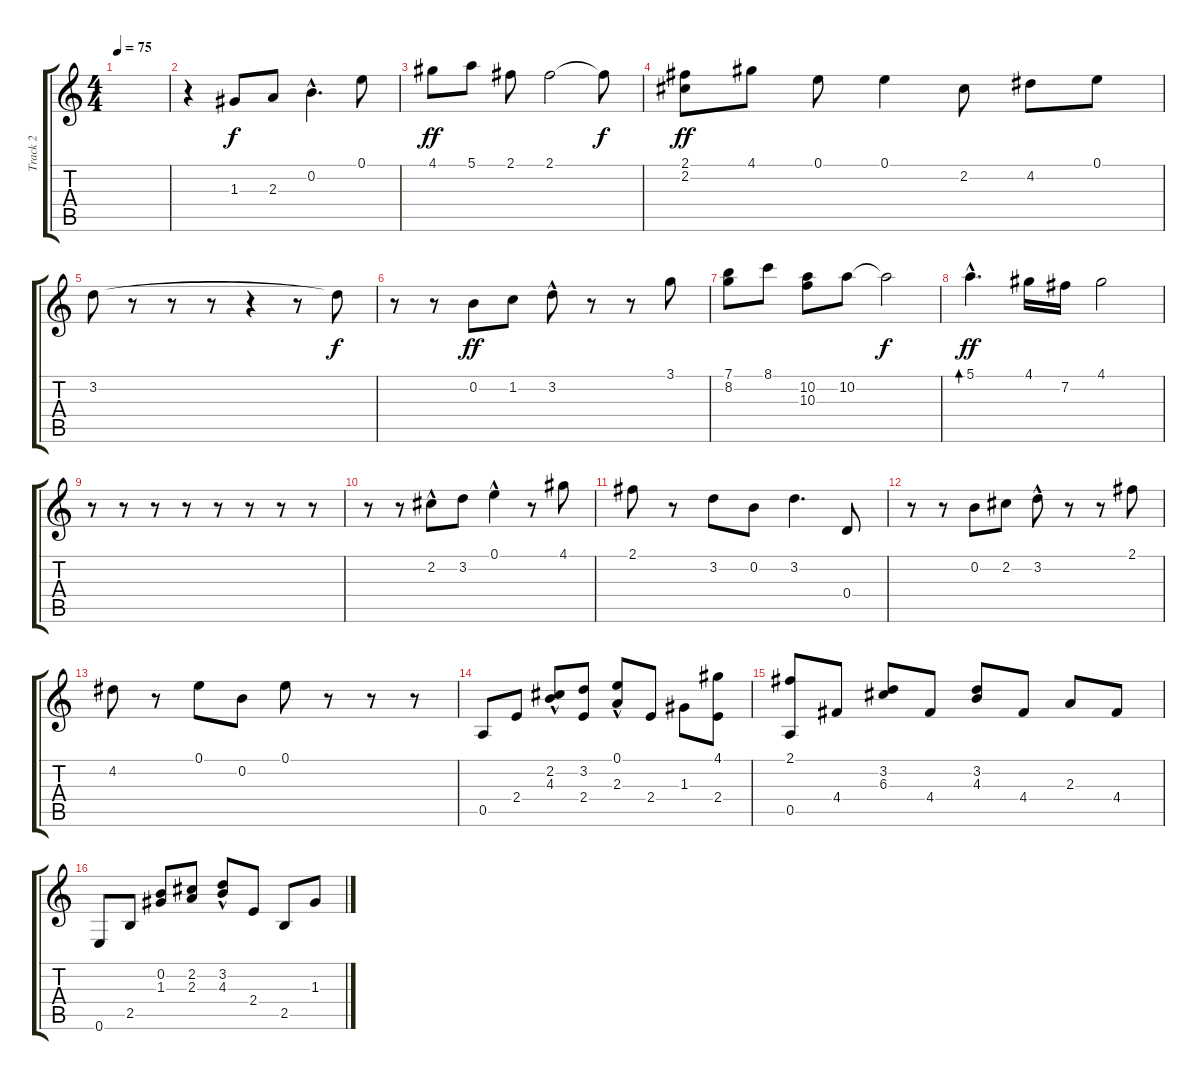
\track ("Track 2" "Track 2") {instrument acousticguitarsteel}
\staff {score tabs}
\tuning (E4 B3 G3 D3 A2 E2) {hide}
\ts (4 4)
\tempo 75
\clef g2
\ks c
|
r.4 1.3.8 2.3.8 0.2{hac}.4{d} 0.1.8{dy f} |
4.1.8{dy ff} 5.1.8 2.1.8 2.1.2 2.1{t}.8{dy f} |
(2.1 2.2).8{dy ff} 4.1.8 0.1.8 0.1.4 2.2.8 4.2.8 0.1.8 |
3.2.8 r.8 r.8 r.8 r.4 r.8 3.2{t}.8{dy f} |
r.8 r.8 0.2.8{dy ff} 1.2.8 3.2{hac}.8 r.8 r.8 3.1.8 |
(7.1 8.2).8 8.1.8 (10.2 10.3).8 10.2.8 10.2{t}.2{dy f} |
5.1{hac}.4{d bd 240 dy ff} 4.1.16 7.2.16 4.1.2 |
r.8 r.8 r.8 r.8 r.8 r.8 r.8 r.8 |
r.8 r.8 2.2{hac}.8 3.2.8 0.1{hac}.4 r.8 4.1.8 |
2.1.8 r.8 3.2.8 0.2.8 3.2.4{d} 0.4.8 |
r.8 r.8 0.2.8 2.2.8 3.2{hac}.8 r.8 r.8 2.1.8 |
4.2.8 r.8 0.1.8 0.2.8 0.1.8 r.8 r.8 r.8 |
0.5.8 2.4.8 (2.2{hac} 4.3).8 (3.2 2.4).8 (0.1{hac} 2.3).8 2.4.8 1.3.8 (4.1 2.4).8 |
(2.1 0.5).8 4.4.8 (3.2 6.3).8 4.4.8 (3.2 4.3).8 4.4.8 2.3.8 4.4.8 |
0.6.8 2.5.8 (0.2 1.3).8 (2.2 2.3).8 (3.2{hac} 4.3).8 2.4.8 2.5.8 1.3.8
